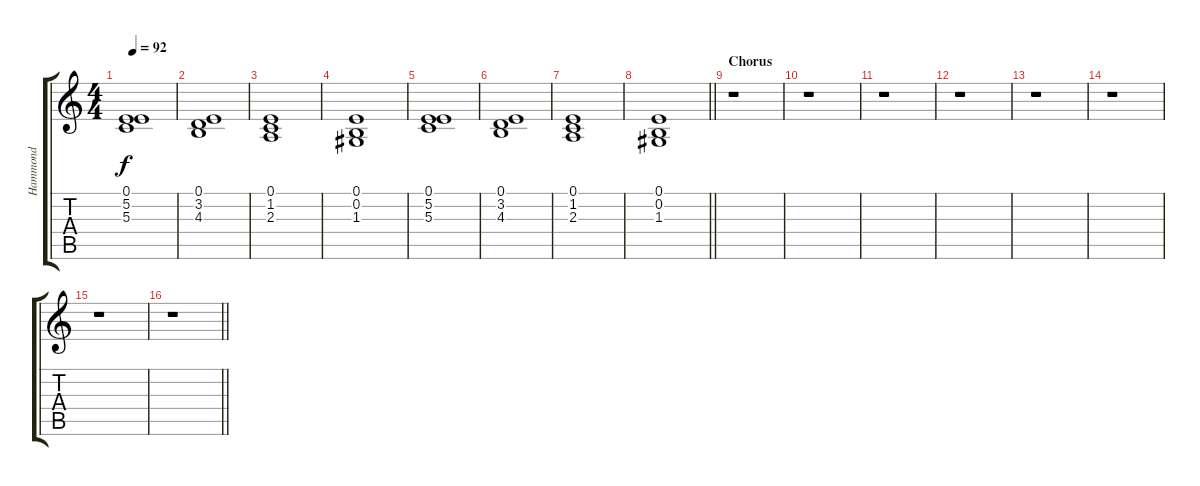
\track ("Hammond" "Hammond") {instrument drawbarorgan}
\staff {score tabs}
\tuning (E4 B3 G3 D3 A2 E2) {hide}
\ts (4 4)
\tempo 92
\clef g2
\ks c
(0.1 5.2 5.3).1{dy f} |
(0.1 3.2 4.3).1 |
(0.1 1.2 2.3).1 |
(0.1 0.2 1.3).1 |
(0.1 5.2 5.3).1 |
(0.1 3.2 4.3).1 |
(0.1 1.2 2.3).1 |
\barLineRight lightlight
(0.1 0.2 1.3).1 |
\section ("" "Chorus")
r.1 |
r.1 |
r.1 |
r.1 |
r.1 |
r.1 |
r.1 |
\barLineRight lightlight
r.1
